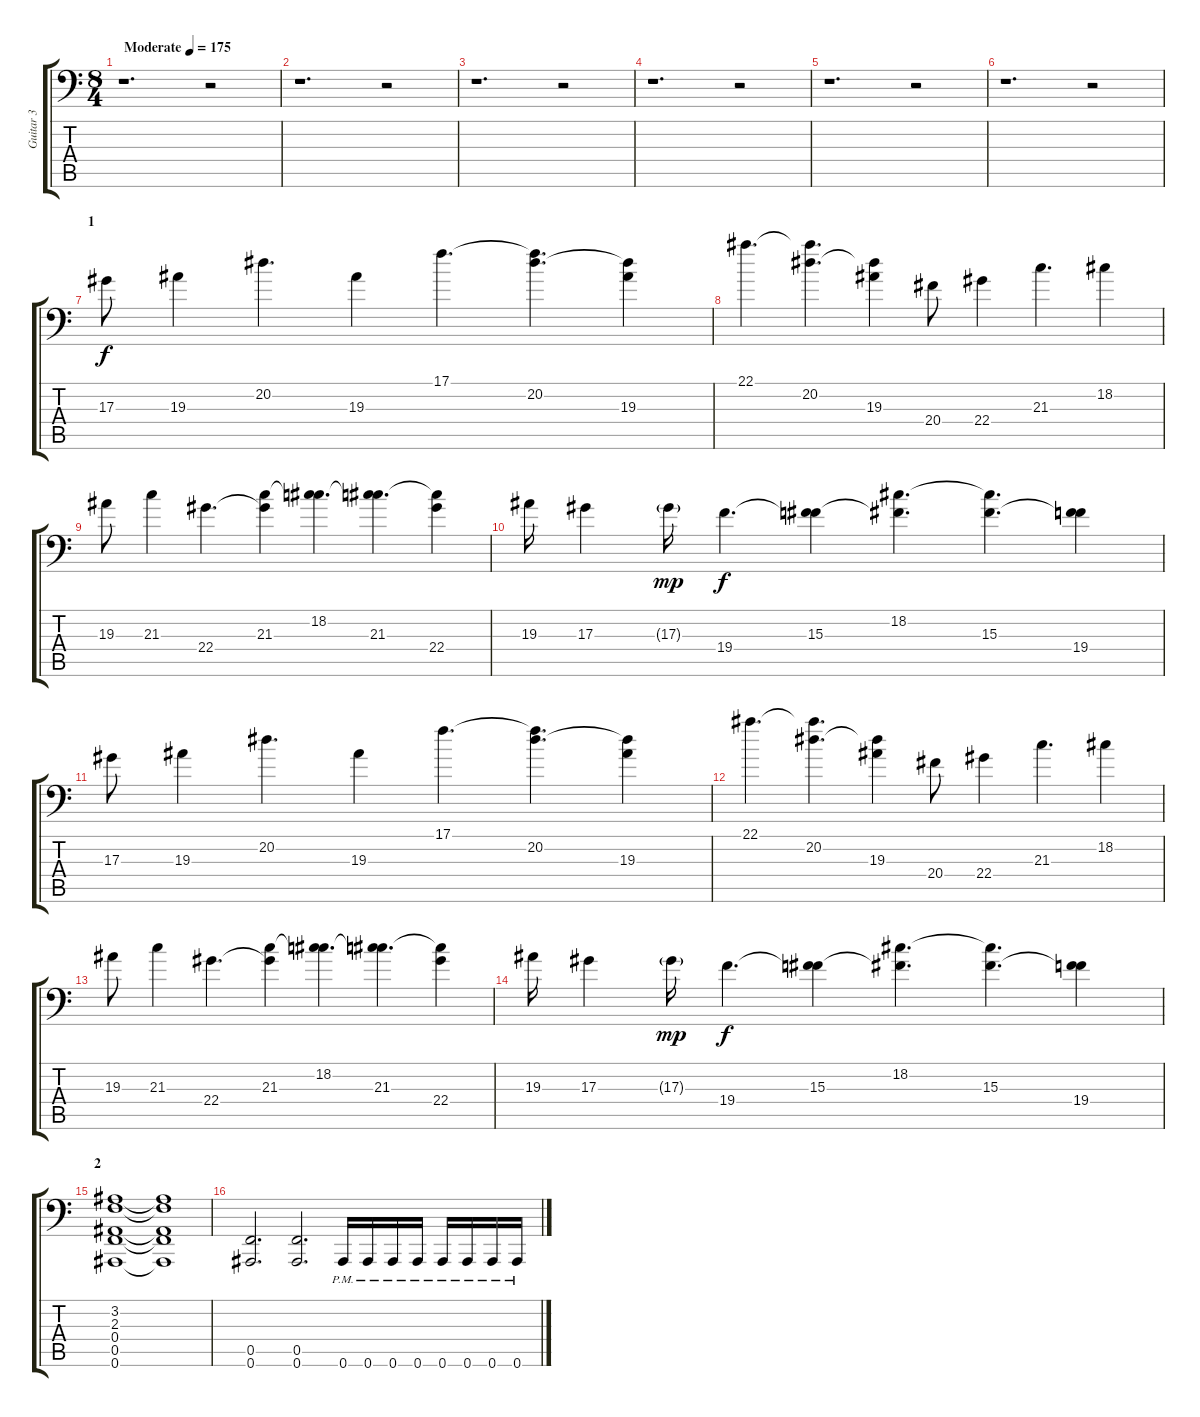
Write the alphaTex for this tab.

\track ("Guitar 3" "Guitar 3") {instrument electricpiano1}
\staff {score tabs}
\tuning (C4 G3 Eb3 Bb2 F2 Bb1) {hide}
\ts (8 4)
\tempo (175 "Moderate")
\clef f4
\ks c
r.1{d dy f instrument electricpiano1} r.2 |
r.1{d} r.2 |
r.1{d} r.2 |
r.1{d} r.2 |
r.1{d} r.2 |
r.1{d} r.2 |
\section ("" "1")
17.3.8 19.3.4 20.2.4{d} 19.3.4 17.1.4{d} (17.1{t} 20.2).4{d} (20.2{t} 19.3).4 |
22.1.4{d} (22.1{t} 20.2).4{d} (20.2{t} 19.3).4 20.4.8 22.4.4 21.3.4{d} 18.2.4 |
19.3.8 21.3.4 22.4.4{d} (21.3 22.4{t}).4 (18.2 21.3{t}).4{d} (18.2{t} 21.3).4{d} (21.3{t} 22.4).4 |
19.3.16 17.3.4 17.3{g}.16{dy mp} 19.4.4{d dy f} (15.3 19.4{t}).4 (18.2 15.3{t}).4{d} (18.2{t} 15.3).4{d} (15.3{t} 19.4).4 |
17.3.8 19.3.4 20.2.4{d} 19.3.4 17.1.4{d} (17.1{t} 20.2).4{d} (20.2{t} 19.3).4 |
22.1.4{d} (22.1{t} 20.2).4{d} (20.2{t} 19.3).4 20.4.8 22.4.4 21.3.4{d} 18.2.4 |
19.3.8 21.3.4 22.4.4{d} (21.3 22.4{t}).4 (18.2 21.3{t}).4{d} (18.2{t} 21.3).4{d} (21.3{t} 22.4).4 |
19.3.16 17.3.4 17.3{g}.16{dy mp} 19.4.4{d dy f} (15.3 19.4{t}).4 (18.2 15.3{t}).4{d} (18.2{t} 15.3).4{d} (15.3{t} 19.4).4 |
\section ("" "2")
(3.2 2.3 0.4 0.5 0.6).1 (3.2{t} 2.3{t} 0.4{t} 0.5{t} 0.6{t}).1 |
(0.5 0.6).2{d} (0.5 0.6).2{d} 0.6{pm}.16 0.6{pm}.16 0.6{pm}.16 0.6{pm}.16 0.6{pm}.16 0.6{pm}.16 0.6{pm}.16 0.6{pm}.16
